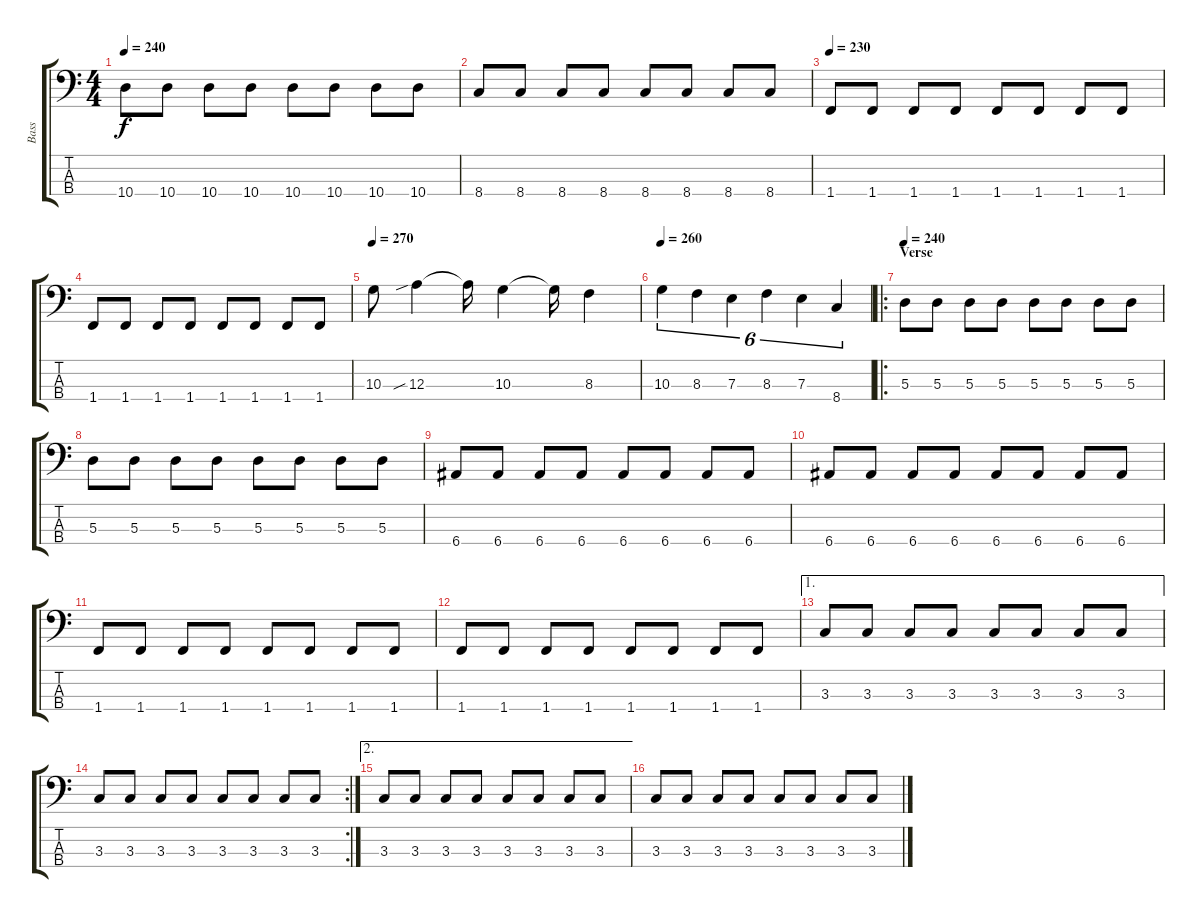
\track ("Bass" "Bass") {instrument electricbasspick}
\staff {score tabs}
\tuning (G2 D2 A1 E1) {hide}
\ts (4 4)
\tempo 240
\clef f4
\ks c
10.4.8{dy f} 10.4.8 10.4.8 10.4.8 10.4.8 10.4.8 10.4.8 10.4.8 |
8.4.8 8.4.8 8.4.8 8.4.8 8.4.8 8.4.8 8.4.8 8.4.8 |
\tempo 230
1.4.8 1.4.8 1.4.8 1.4.8 1.4.8 1.4.8 1.4.8 1.4.8 |
1.4.8 1.4.8 1.4.8 1.4.8 1.4.8 1.4.8 1.4.8 1.4.8 |
\tempo 270
10.3.8 12.3{sib}.4 12.3{t}.16 10.3.4 10.3{t}.16 8.3.4 |
\tempo 260
10.3.4{tu (6 4)} 8.3.4{tu (6 4)} 7.3.4{tu (6 4)} 8.3.4{tu (6 4)} 7.3.4{tu (6 4)} 8.4.4{tu (6 4)} |
\ro
\section ("" "Verse")
\tempo 240
5.3.8 5.3.8 5.3.8 5.3.8 5.3.8 5.3.8 5.3.8 5.3.8 |
5.3.8 5.3.8 5.3.8 5.3.8 5.3.8 5.3.8 5.3.8 5.3.8 |
6.4.8 6.4.8 6.4.8 6.4.8 6.4.8 6.4.8 6.4.8 6.4.8 |
6.4.8 6.4.8 6.4.8 6.4.8 6.4.8 6.4.8 6.4.8 6.4.8 |
1.4.8 1.4.8 1.4.8 1.4.8 1.4.8 1.4.8 1.4.8 1.4.8 |
1.4.8 1.4.8 1.4.8 1.4.8 1.4.8 1.4.8 1.4.8 1.4.8 |
\ae 1
3.3.8 3.3.8 3.3.8 3.3.8 3.3.8 3.3.8 3.3.8 3.3.8 |
\rc 2
3.3.8 3.3.8 3.3.8 3.3.8 3.3.8 3.3.8 3.3.8 3.3.8 |
\ae 2
3.3.8 3.3.8 3.3.8 3.3.8 3.3.8 3.3.8 3.3.8 3.3.8 |
3.3.8 3.3.8 3.3.8 3.3.8 3.3.8 3.3.8 3.3.8 3.3.8
